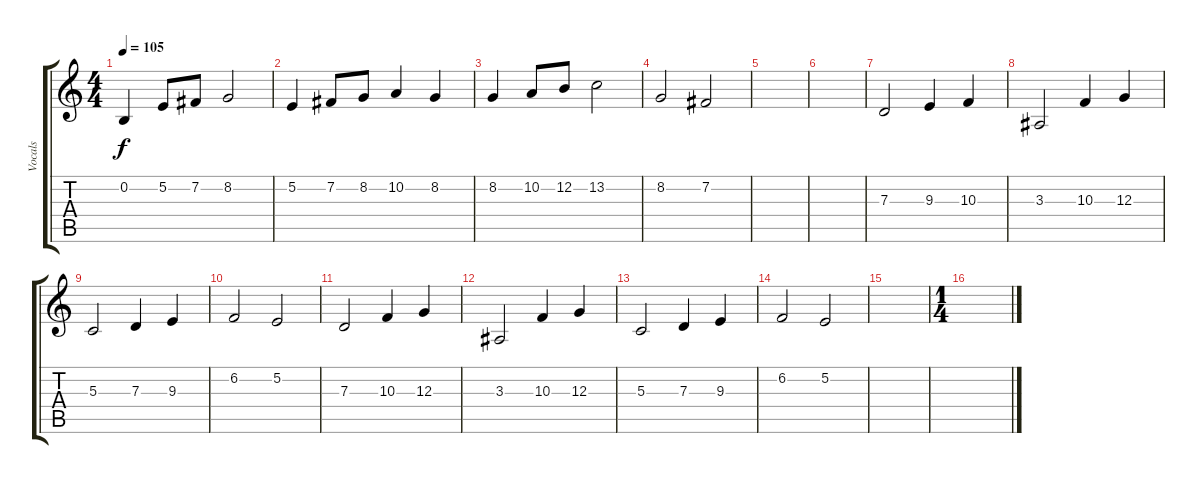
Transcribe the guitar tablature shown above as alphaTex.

\track ("Vocals" "Vocals") {instrument pad7halo}
\staff {score tabs}
\tuning (E4 B3 G3 D3 A2 E2) {hide}
\ts (4 4)
\tempo 105
\clef g2
\ks c
0.2.4{dy f} 5.2.8 7.2.8 8.2.2 |
5.2.4 7.2.8 8.2.8 10.2.4 8.2.4 |
8.2.4 10.2.8 12.2.8 13.2.2 |
8.2.2 7.2.2 |
|
|
7.3.2 9.3.4 10.3.4 |
3.3.2 10.3.4 12.3.4 |
5.3.2 7.3.4 9.3.4 |
6.2.2 5.2.2 |
7.3.2 10.3.4 12.3.4 |
3.3.2 10.3.4 12.3.4 |
5.3.2 7.3.4 9.3.4 |
6.2.2 5.2.2 |
|
\ts (1 4)
